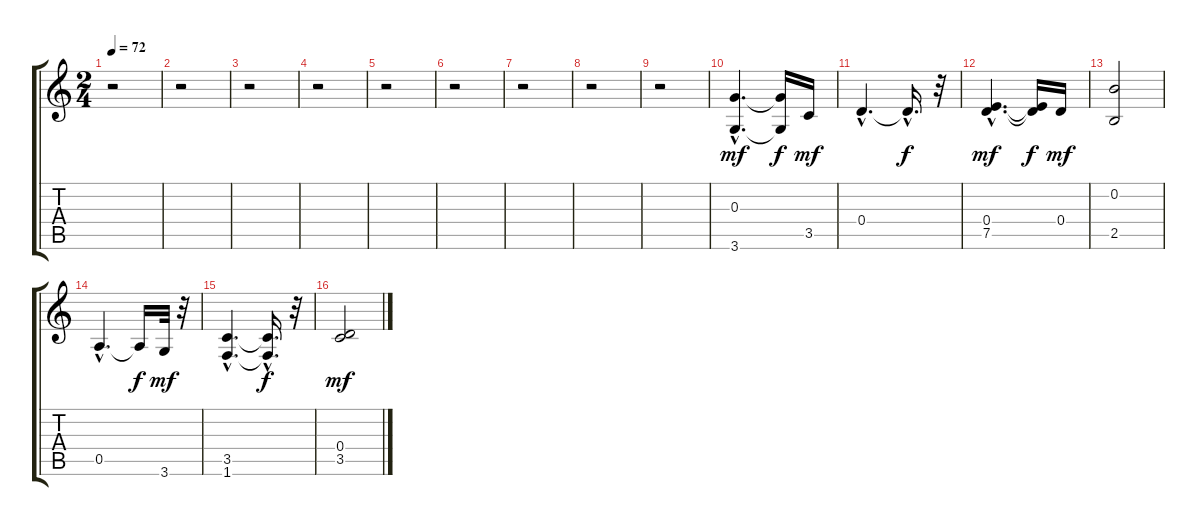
\track "" {instrument distortionguitar}
\staff {score tabs}
\tuning (E4 B3 G3 D3 A2 E2) {hide}
\ts (2 4)
\tempo 72
\clef g2
\ks c
r.2{dy f} |
r.2 |
r.2 |
r.2 |
r.2 |
r.2 |
r.2 |
r.2 |
r.2 |
(0.3{hac} 3.6{hac}).4{d dy mf} (0.3{t} 3.6{t}).16{dy f} 3.5.16{dy mf} |
0.4{hac}.4{d} 0.4{hac t}.16{d dy f} r.32 |
(0.4{hac} 7.5{hac}).4{d dy mf} (0.4{t} 7.5{t}).16{dy f} 0.4.16{dy mf} |
(0.2 2.5).2 |
0.5{hac}.4{d} 0.5{t}.16{dy f} 3.6.32{dy mf} r.32 |
(3.5{hac} 1.6{hac}).4{d} (3.5{hac t} 1.6{hac t}).16{d dy f} r.32 |
(0.4 3.5).2{dy mf}
